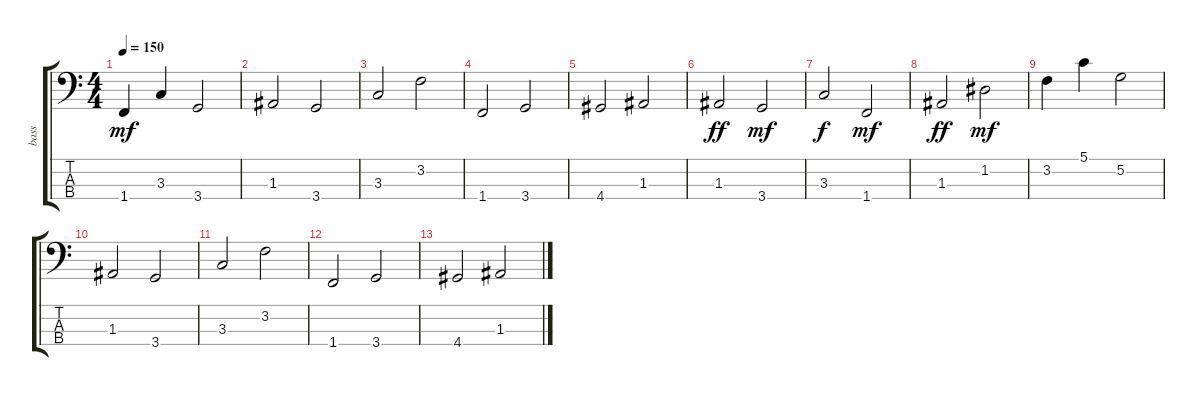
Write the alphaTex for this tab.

\track ("bass" "bass") {instrument electricbassfinger}
\staff {score tabs}
\tuning (G2 D2 A1 E1) {hide}
\ts (4 4)
\tempo 150
\clef f4
\ks c
1.4.4{dy mf} 3.3.4 3.4.2 |
1.3.2 3.4.2 |
3.3.2 3.2.2 |
1.4.2 3.4.2 |
4.4.2 1.3.2 |
1.3.2{dy ff} 3.4.2{dy mf} |
3.3.2{dy f} 1.4.2{dy mf} |
1.3.2{dy ff} 1.2.2{dy mf} |
3.2.4 5.1.4 5.2.2 |
1.3.2 3.4.2 |
3.3.2 3.2.2 |
1.4.2 3.4.2 |
4.4.2 1.3.2
